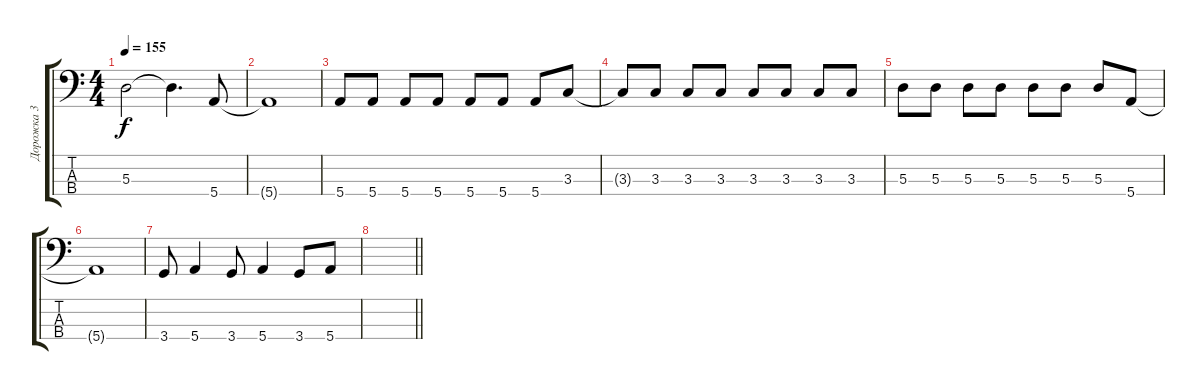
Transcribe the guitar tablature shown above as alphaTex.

\track ("Дорожка 3" "Дорожка 3") {instrument electricbassfinger}
\staff {score tabs}
\tuning (G2 D2 A1 E1) {hide}
\ts (4 4)
\tempo 155
\clef f4
\ks c
5.3.2{dy f} 5.3{t}.4{d} 5.4.8 |
5.4{t}.1 |
5.4.8 5.4.8 5.4.8 5.4.8 5.4.8 5.4.8 5.4.8 3.3.8 |
3.3{t}.8 3.3.8 3.3.8 3.3.8 3.3.8 3.3.8 3.3.8 3.3.8 |
5.3.8 5.3.8 5.3.8 5.3.8 5.3.8 5.3.8 5.3.8 5.4.8 |
5.4{t}.1 |
3.4.8 5.4.4 3.4.8 5.4.4 3.4.8 5.4.8 |
\barLineRight lightlight
